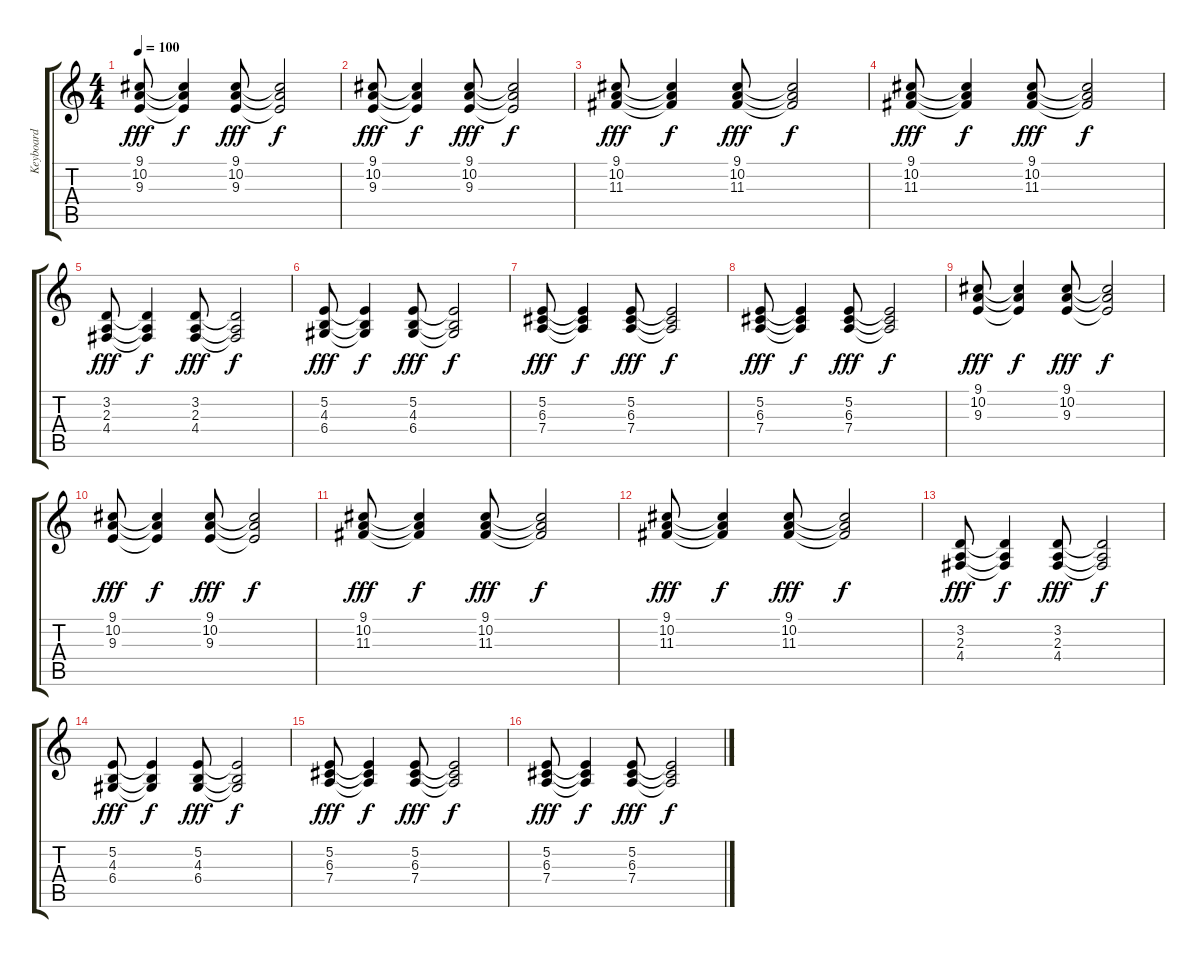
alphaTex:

\track ("Keyboard" "Keyboard") {instrument electricgrandpiano}
\staff {score tabs}
\tuning (E4 B3 G3 D3 A2 E2) {hide}
\ts (4 4)
\tempo 100
\clef g2
\ks c
(9.1 10.2 9.3).8{dy fff volume 12} (9.1{t} 10.2{t} 9.3{t}).4{dy f} (9.1 10.2 9.3).8{dy fff} (9.1{t} 10.2{t} 9.3{t}).2{dy f} |
(9.1 10.2 9.3).8{dy fff} (9.1{t} 10.2{t} 9.3{t}).4{dy f} (9.1 10.2 9.3).8{dy fff} (9.1{t} 10.2{t} 9.3{t}).2{dy f} |
(9.1 10.2 11.3).8{dy fff} (9.1{t} 10.2{t} 11.3{t}).4{dy f} (9.1 10.2 11.3).8{dy fff} (9.1{t} 10.2{t} 11.3{t}).2{dy f} |
(9.1 10.2 11.3).8{dy fff} (9.1{t} 10.2{t} 11.3{t}).4{dy f} (9.1 10.2 11.3).8{dy fff} (9.1{t} 10.2{t} 11.3{t}).2{dy f} |
(3.2 2.3 4.4).8{dy fff} (3.2{t} 2.3{t} 4.4{t}).4{dy f} (3.2 2.3 4.4).8{dy fff} (3.2{t} 2.3{t} 4.4{t}).2{dy f} |
(5.2 4.3 6.4).8{dy fff} (5.2{t} 4.3{t} 6.4{t}).4{dy f} (5.2 4.3 6.4).8{dy fff} (5.2{t} 4.3{t} 6.4{t}).2{dy f} |
(5.2 6.3 7.4).8{dy fff} (5.2{t} 6.3{t} 7.4{t}).4{dy f} (5.2 6.3 7.4).8{dy fff} (5.2{t} 6.3{t} 7.4{t}).2{dy f} |
(5.2 6.3 7.4).8{dy fff} (5.2{t} 6.3{t} 7.4{t}).4{dy f} (5.2 6.3 7.4).8{dy fff} (5.2{t} 6.3{t} 7.4{t}).2{dy f} |
(9.1 10.2 9.3).8{dy fff volume 12} (9.1{t} 10.2{t} 9.3{t}).4{dy f} (9.1 10.2 9.3).8{dy fff} (9.1{t} 10.2{t} 9.3{t}).2{dy f} |
(9.1 10.2 9.3).8{dy fff} (9.1{t} 10.2{t} 9.3{t}).4{dy f} (9.1 10.2 9.3).8{dy fff} (9.1{t} 10.2{t} 9.3{t}).2{dy f} |
(9.1 10.2 11.3).8{dy fff} (9.1{t} 10.2{t} 11.3{t}).4{dy f} (9.1 10.2 11.3).8{dy fff} (9.1{t} 10.2{t} 11.3{t}).2{dy f} |
(9.1 10.2 11.3).8{dy fff} (9.1{t} 10.2{t} 11.3{t}).4{dy f} (9.1 10.2 11.3).8{dy fff} (9.1{t} 10.2{t} 11.3{t}).2{dy f} |
(3.2 2.3 4.4).8{dy fff} (3.2{t} 2.3{t} 4.4{t}).4{dy f} (3.2 2.3 4.4).8{dy fff} (3.2{t} 2.3{t} 4.4{t}).2{dy f} |
(5.2 4.3 6.4).8{dy fff} (5.2{t} 4.3{t} 6.4{t}).4{dy f} (5.2 4.3 6.4).8{dy fff} (5.2{t} 4.3{t} 6.4{t}).2{dy f} |
(5.2 6.3 7.4).8{dy fff} (5.2{t} 6.3{t} 7.4{t}).4{dy f} (5.2 6.3 7.4).8{dy fff} (5.2{t} 6.3{t} 7.4{t}).2{dy f} |
(5.2 6.3 7.4).8{dy fff} (5.2{t} 6.3{t} 7.4{t}).4{dy f} (5.2 6.3 7.4).8{dy fff} (5.2{t} 6.3{t} 7.4{t}).2{dy f}
